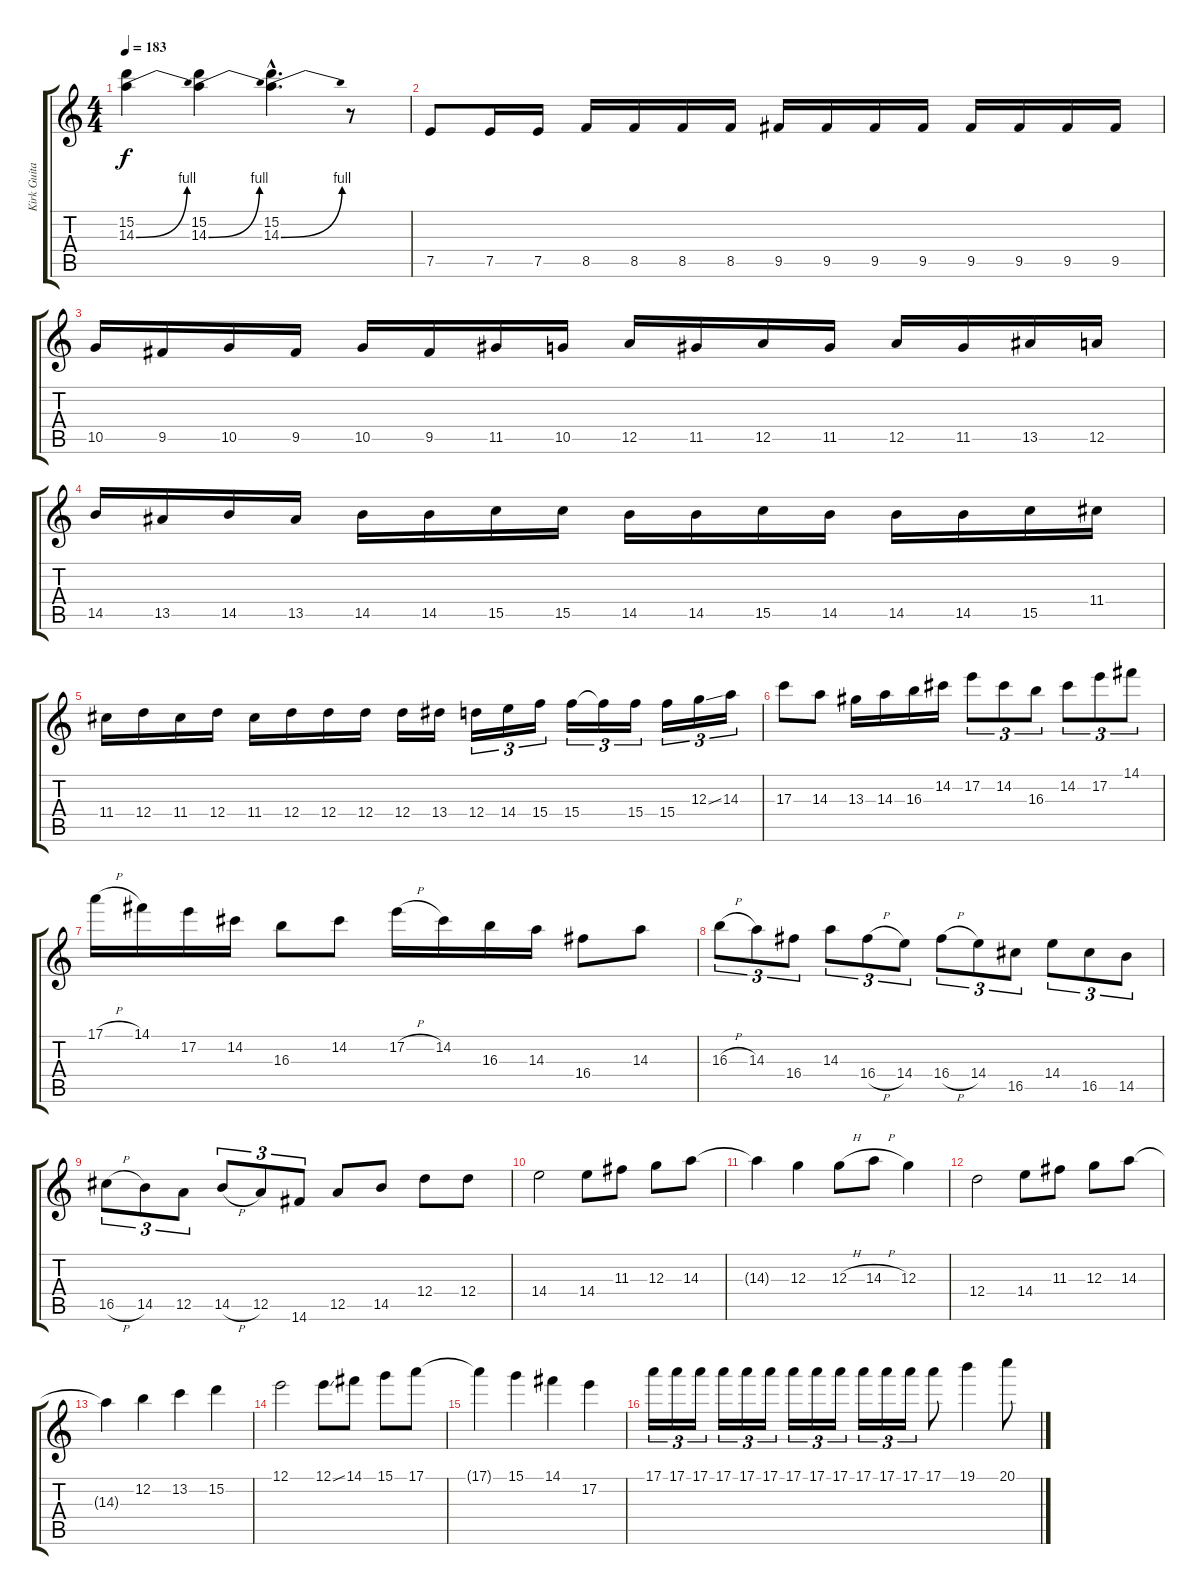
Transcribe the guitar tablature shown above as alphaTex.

\track ("Kirk Guitar 1" "Kirk Guita") {instrument distortionguitar}
\staff {score tabs}
\tuning (E4 B3 G3 D3 A2 E2) {hide}
\ts (4 4)
\tempo 183
\clef g2
\ks c
(15.2 14.3{be (bend 0 0 60 4)}).4{dy f} (15.2 14.3{be (bend 0 0 60 4)}).4 (15.2{hac} 14.3{be (bend 0 0 60 4) hac}).4{d} r.8 |
7.5.8 7.5.16 7.5.16 8.5.16 8.5.16 8.5.16 8.5.16 9.5.16 9.5.16 9.5.16 9.5.16 9.5.16 9.5.16 9.5.16 9.5.16 |
10.5.16 9.5.16 10.5.16 9.5.16 10.5.16 9.5.16 11.5.16 10.5.16 12.5.16 11.5.16 12.5.16 11.5.16 12.5.16 11.5.16 13.5.16 12.5.16 |
14.5.16 13.5.16 14.5.16 13.5.16 14.5.16 14.5.16 15.5.16 15.5.16 14.5.16 14.5.16 15.5.16 14.5.16 14.5.16 14.5.16 15.5.16 11.4.16 |
11.4.16 12.4.16 11.4.16 12.4.16 11.4.16 12.4.16 12.4.16 12.4.16 12.4.16 13.4.16 12.4.16{tu (3 2)} 14.4.16{tu (3 2)} 15.4.16{tu (3 2)} 15.4.16{tu (3 2)} 15.4{t}.16{tu (3 2)} 15.4.16{tu (3 2)} 15.4.16{tu (3 2)} 12.3{ss}.16{tu (3 2)} 14.3.16{tu (3 2)} |
17.3.8 14.3.8 13.3.16 14.3.16 16.3.16 14.2.16 17.2.8{tu (3 2)} 14.2.8{tu (3 2)} 16.3.8{tu (3 2)} 14.2.8{tu (3 2)} 17.2.8{tu (3 2)} 14.1.8{tu (3 2)} |
17.1{h}.16 14.1.16 17.2.16 14.2.16 16.3.8 14.2.8 17.2{h}.16 14.2.16 16.3.16 14.3.16 16.4.8 14.3.8 |
16.3{h}.8{tu (3 2)} 14.3.8{tu (3 2)} 16.4.8{tu (3 2)} 14.3.8{tu (3 2)} 16.4{h}.8{tu (3 2)} 14.4.8{tu (3 2)} 16.4{h}.8{tu (3 2)} 14.4.8{tu (3 2)} 16.5.8{tu (3 2)} 14.4.8{tu (3 2)} 16.5.8{tu (3 2)} 14.5.8{tu (3 2)} |
16.5{h}.8{tu (3 2)} 14.5.8{tu (3 2)} 12.5.8{tu (3 2)} 14.5{h}.8{tu (3 2)} 12.5.8{tu (3 2)} 14.6.8{tu (3 2)} 12.5.8 14.5.8 12.4.8 12.4.8 |
14.4.2 14.4.8 11.3.8 12.3.8 14.3.8 |
14.3{t}.4 12.3.4 12.3{h}.8 14.3{h}.8 12.3.4 |
12.4.2 14.4.8 11.3.8 12.3.8 14.3.8 |
14.3{t}.4 12.2.4 13.2.4 15.2.4 |
12.1.2 12.1{ss}.8 14.1.8 15.1.8 17.1.8 |
17.1{t}.4 15.1.4 14.1.4 17.2.4 |
17.1.16{tu (3 2)} 17.1.16{tu (3 2)} 17.1.16{tu (3 2)} 17.1.16{tu (3 2)} 17.1.16{tu (3 2)} 17.1.16{tu (3 2)} 17.1.16{tu (3 2)} 17.1.16{tu (3 2)} 17.1.16{tu (3 2)} 17.1.16{tu (3 2)} 17.1.16{tu (3 2)} 17.1.16{tu (3 2)} 17.1.8 19.1.4 20.1.8
